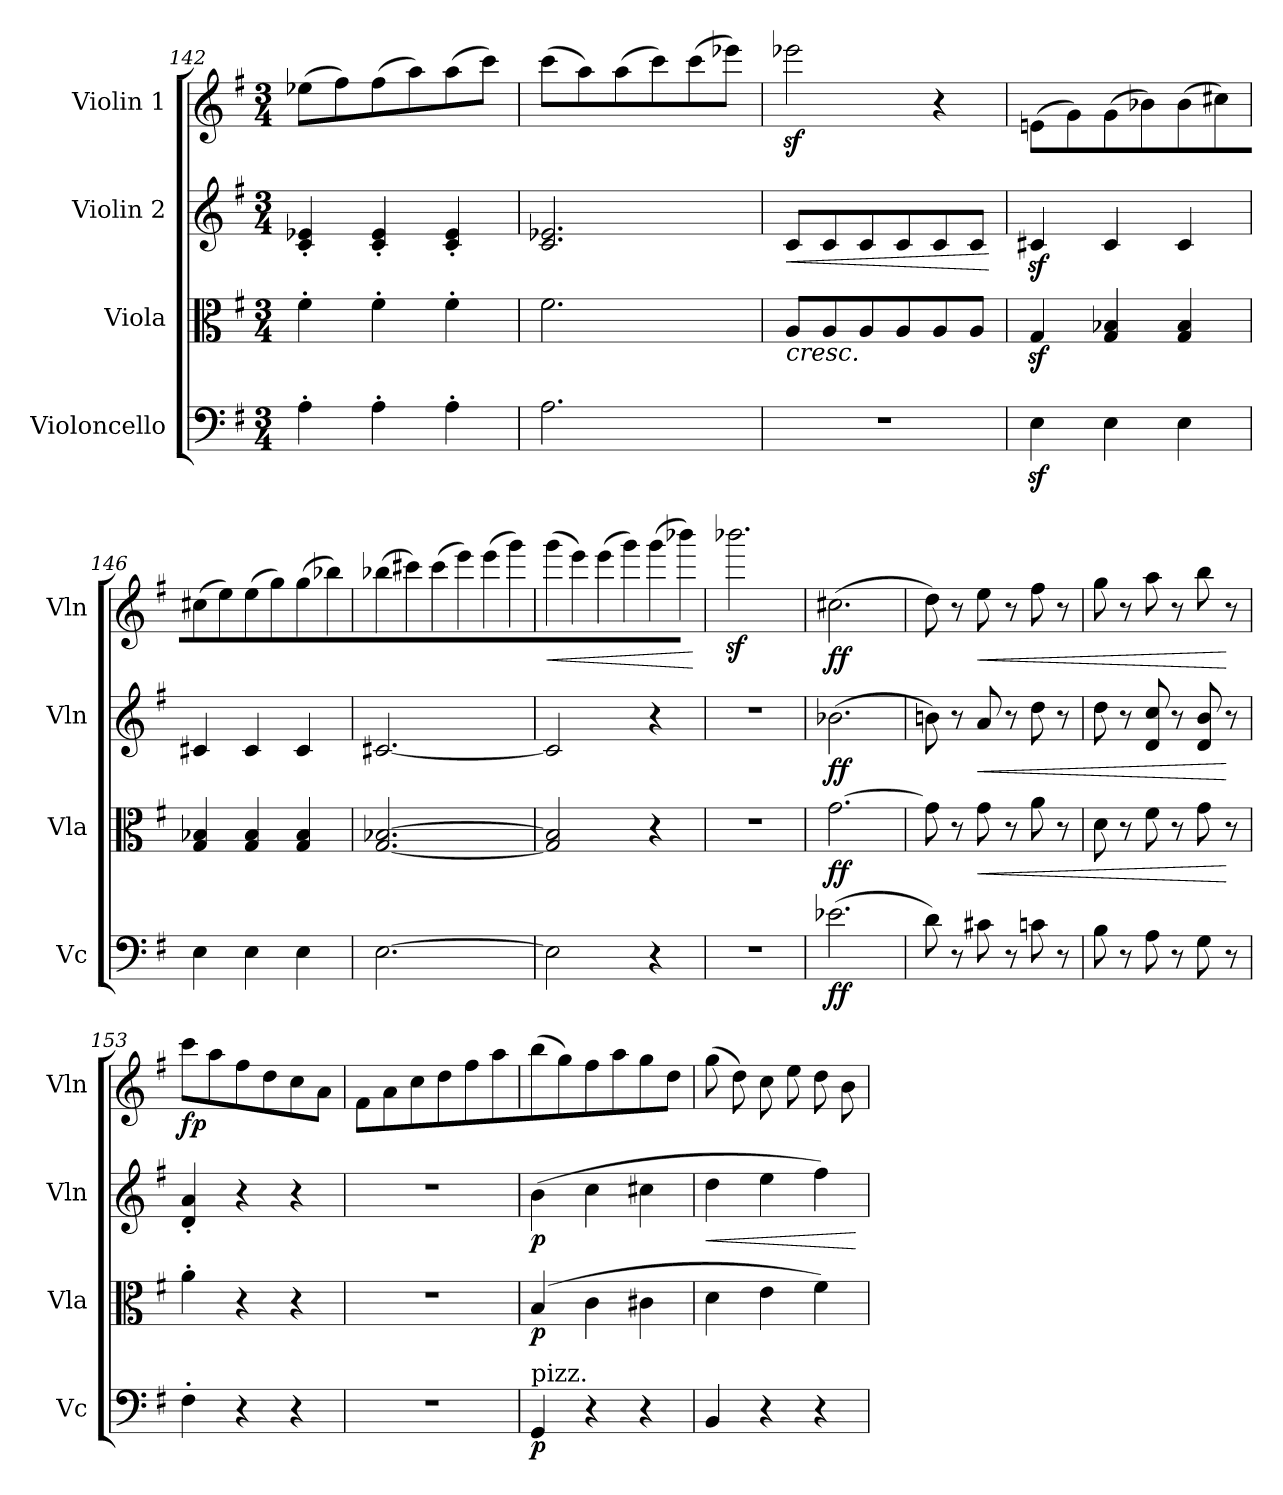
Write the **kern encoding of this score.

**kern	**dynam	**kern	**dynam	**kern	**dynam	**kern	**dynam
*part4	*part4	*part3	*part3	*part2	*part2	*part1	*part1
*staff4	*staff4	*staff3	*staff3	*staff2	*staff2	*staff1	*staff1
*I"Violoncello	*	*I"Viola	*	*I"Violin 2	*	*I"Violin 1	*
*I'Vc	*	*I'Vla	*	*I'Vln	*	*I'Vln	*
*clefF4	*	*clefC3	*	*clefG2	*	*clefG2	*
*k[f#]	*	*k[f#]	*	*k[f#]	*	*k[f#]	*
*M3/4	*	*M3/4	*	*M3/4	*	*M3/4	*
=142	=142	=142	=142	=142	=142	=142	=142
4A'\	.	4f#'\	.	4c/' 4e-X/'	.	(8ee-X\	.
.	.	.	.	.	.	8ff#\)	.
4A'\	.	4f#'\	.	4c/' 4e-/'	.	(8ff#\	.
.	.	.	.	.	.	8aa\)	.
4A'\	.	4f#'\	.	4c/' 4e-/'	.	(8aa\	.
.	.	.	.	.	.	8ccc\J)	.
!!LO:LB:g=z
=143	=143	=143	=143	=143	=143	=143	=143
2.A\	.	2.f#\	.	2.c/ 2.e-X/	.	(8ccc\L	.
.	.	.	.	.	.	8aa\)	.
.	.	.	.	.	.	(8aa\	.
.	.	.	.	.	.	8ccc\)	.
.	.	.	.	.	.	(8ccc\	.
.	.	.	.	.	.	8eee-X\J)	.
=144	=144	=144	=144	=144	=144	=144	=144
!	!	!	!LO:HP:b	!	!LO:HP:b	!	!
2.r	.	8A/L	<	8c/L	<	2eee-Xz<\	.
.	.	8A/	.	8c/	.	.	.
.	.	8A/	.	8c/	.	.	.
.	.	8A/	.	8c/	.	.	.
.	.	8A/	.	8c/	.	4r	.
.	.	8A/J	.	8c/J	.	.	.
.	.	.	.	.	[	.	.
!!LO:PB:g=z
=145	=145	=145	=145	=145	=145	=145	=145
4Ez<\	.	4Gz</	.	4c#Xz</	.	(8en\L	.
.	.	.	.	.	.	8g\)	.
4E\	.	4G/ 4B-X/	.	4c#/	.	(8g\	.
.	.	.	.	.	.	8b-X\)	.
4E\	.	4G/ 4B-/	.	4c#/	.	(8b-\	.
.	.	.	.	.	.	8cc#X\)	.
=146	=146	=146	=146	=146	=146	=146	=146
4E\	.	4G/ 4B-X/	.	4c#X/	.	(8cc#X\	.
.	.	.	.	.	.	8ee\)	.
4E\	.	4G/ 4B-/	.	4c#/	.	(8ee\	.
.	.	.	.	.	.	8gg\)	.
4E\	.	4G/ 4B-/	.	4c#/	.	(8gg\	.
.	.	.	.	.	.	8bb-X\)	.
=147	=147	=147	=147	=147	=147	=147	=147
[2.E\	.	[2.G/ [2.B-X/	.	[2.c#X/	.	(8bb-X\	.
.	.	.	.	.	.	8ccc#X\)	.
.	.	.	.	.	.	(8ccc#\	.
.	.	.	.	.	.	8eee\)	.
.	.	.	.	.	.	(8eee\	.
.	.	.	.	.	.	8ggg\)	.
=148	=148	=148	=148	=148	=148	=148	=148
!	!	!	!	!	!	!	!LO:HP:b
2E\]	.	2G/] 2B-/]	.	2c#/]	.	(8ggg\	<
.	.	.	.	.	.	8eee\)	.
.	.	.	.	.	.	(8eee\	.
.	.	.	.	.	.	8ggg\)	.
4r	.	4r	.	4r	.	(8ggg\	.
.	.	.	.	.	.	8bbb-X\J)	.
.	.	.	.	.	.	.	[
=149	=149	=149	=149	=149	=149	=149	=149
2.r	.	2.r	.	2.r	.	2.bbb-Xz<\	.
=150	=150	=150	=150	=150	=150	=150	=150
!	!LO:DY:b	!	!LO:DY:b	!	!LO:DY:b	!	!LO:DY:b
(2.e-X\	ff	[2.g\	ff	(2.b-X\	ff	(2.cc#X\	ff
=151	=151	=151	=151	=151	=151	=151	=151
8d\)	.	8g\]	.	8bn\)	.	8dd\)	.
8r	.	8r	.	8r	.	8r	.
!	!	!	!LO:HP:b	!	!LO:HP:b	!	!LO:HP:b
8c#X\	.	8g\	<	8a/	<	8ee\	<
8r	.	8r	.	8r	.	8r	.
8cn\	.	8a\	.	8dd\	.	8ff#\	.
8r	.	8r	.	8r	.	8r	.
=152	=152	=152	=152	=152	=152	=152	=152
8B\	.	8d\	.	8dd\	.	8gg\	.
8r	.	8r	.	8r	.	8r	.
8A\	.	8f#\	.	8d/ 8cc/	.	8aa\	.
8r	.	8r	.	8r	.	8r	.
8G\	.	8g\	.	8d/ 8b/	.	8bb\	.
8r	.	8r	[	8r	[	8r	[
=153	=153	=153	=153	=153	=153	=153	=153
!	!	!	!	!	!	!	!LO:DY:b
4F#'\	.	4a'\	.	4d/' 4a/'	.	8ccc\L	fp
.	.	.	.	.	.	8aa\	.
4r	.	4r	.	4r	.	8ff#\	.
.	.	.	.	.	.	8dd\	.
4r	.	4r	.	4r	.	8cc\	.
.	.	.	.	.	.	8a\J	.
!!LO:LB:g=z
=154	=154	=154	=154	=154	=154	=154	=154
2.r	.	2.r	.	2.r	.	8f#\L	.
.	.	.	.	.	.	8a\	.
.	.	.	.	.	.	8cc\	.
.	.	.	.	.	.	8dd\	.
.	.	.	.	.	.	8ff#\	.
.	.	.	.	.	.	8aa\	.
=155	=155	=155	=155	=155	=155	=155	=155
!LO:TX:a:t=pizz.	!	!	!	!	!	!	!
!	!LO:DY:b	!	!LO:DY:b	!	!LO:DY:b	!	!LO:DY:b
!	!	!	!	!	!	!	!LO:DY:n=1:b
4GG/	p	(4B/	p	(4b\	p	(8bb\	p other-dynamics
.	.	.	.	.	.	8gg\)	.
4r	.	4c\	.	4cc\	.	8ff#\	.
.	.	.	.	.	.	8aa\	.
4r	.	4c#X\	.	4cc#X\	.	8gg\	.
.	.	.	.	.	.	8dd\J	.
!!LO:PB:g=z
=156	=156	=156	=156	=156	=156	=156	=156
!	!	!	!	!	!LO:HP:b	!	!
4BB/	.	4d\	.	4dd\	<	(8gg\L	.
.	.	.	.	.	.	8dd\)	.
4r	.	4e\	.	4ee\	.	8cc\	.
.	.	.	.	.	.	8ee\	.
4r	.	4f#\)	.	4ff#\)	.	8dd\	.
.	.	.	.	.	.	8b\	.
.	.	.	[	.	[	.	.
=	=	=	=	=	=	=	=
*-	*-	*-	*-	*-	*-	*-	*-
